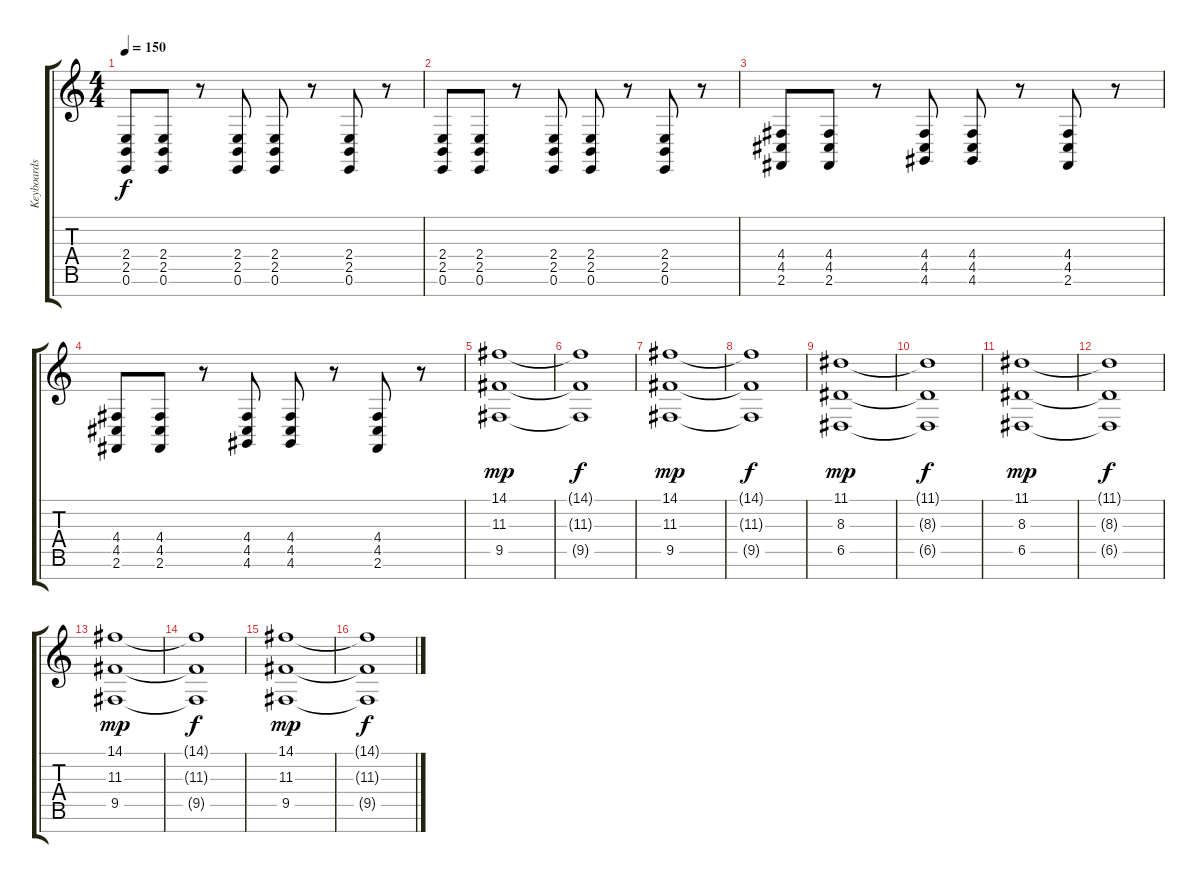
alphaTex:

\track ("Keyboards" "Keyboards") {instrument synthstrings1}
\staff {score tabs}
\tuning (E4 B3 G3 D3 A2 E2 B1) {hide}
\ts (4 4)
\tempo 150
\clef g2
\ks c
(2.4 2.5 0.6).8{dy f} (2.4 2.5 0.6).8 r.8 (2.4 2.5 0.6).8 (2.4 2.5 0.6).8 r.8 (2.4 2.5 0.6).8 r.8 |
(2.4 2.5 0.6).8 (2.4 2.5 0.6).8 r.8 (2.4 2.5 0.6).8 (2.4 2.5 0.6).8 r.8 (2.4 2.5 0.6).8 r.8 |
(4.4 4.5 2.6).8 (4.4 4.5 2.6).8 r.8 (4.4 4.5 4.6).8 (4.4 4.5 4.6).8 r.8 (4.4 4.5 2.6).8 r.8 |
(4.4 4.5 2.6).8 (4.4 4.5 2.6).8 r.8 (4.4 4.5 4.6).8 (4.4 4.5 4.6).8 r.8 (4.4 4.5 2.6).8 r.8 |
(14.1 11.3 9.5).1{dy mp} |
(14.1{t} 11.3{t} 9.5{t}).1{dy f} |
(14.1 11.3 9.5).1{dy mp} |
(14.1{t} 11.3{t} 9.5{t}).1{dy f} |
(11.1 8.3 6.5).1{dy mp} |
(11.1{t} 8.3{t} 6.5{t}).1{dy f} |
(11.1 8.3 6.5).1{dy mp} |
(11.1{t} 8.3{t} 6.5{t}).1{dy f} |
(14.1 11.3 9.5).1{dy mp} |
(14.1{t} 11.3{t} 9.5{t}).1{dy f} |
(14.1 11.3 9.5).1{dy mp} |
(14.1{t} 11.3{t} 9.5{t}).1{dy f}
